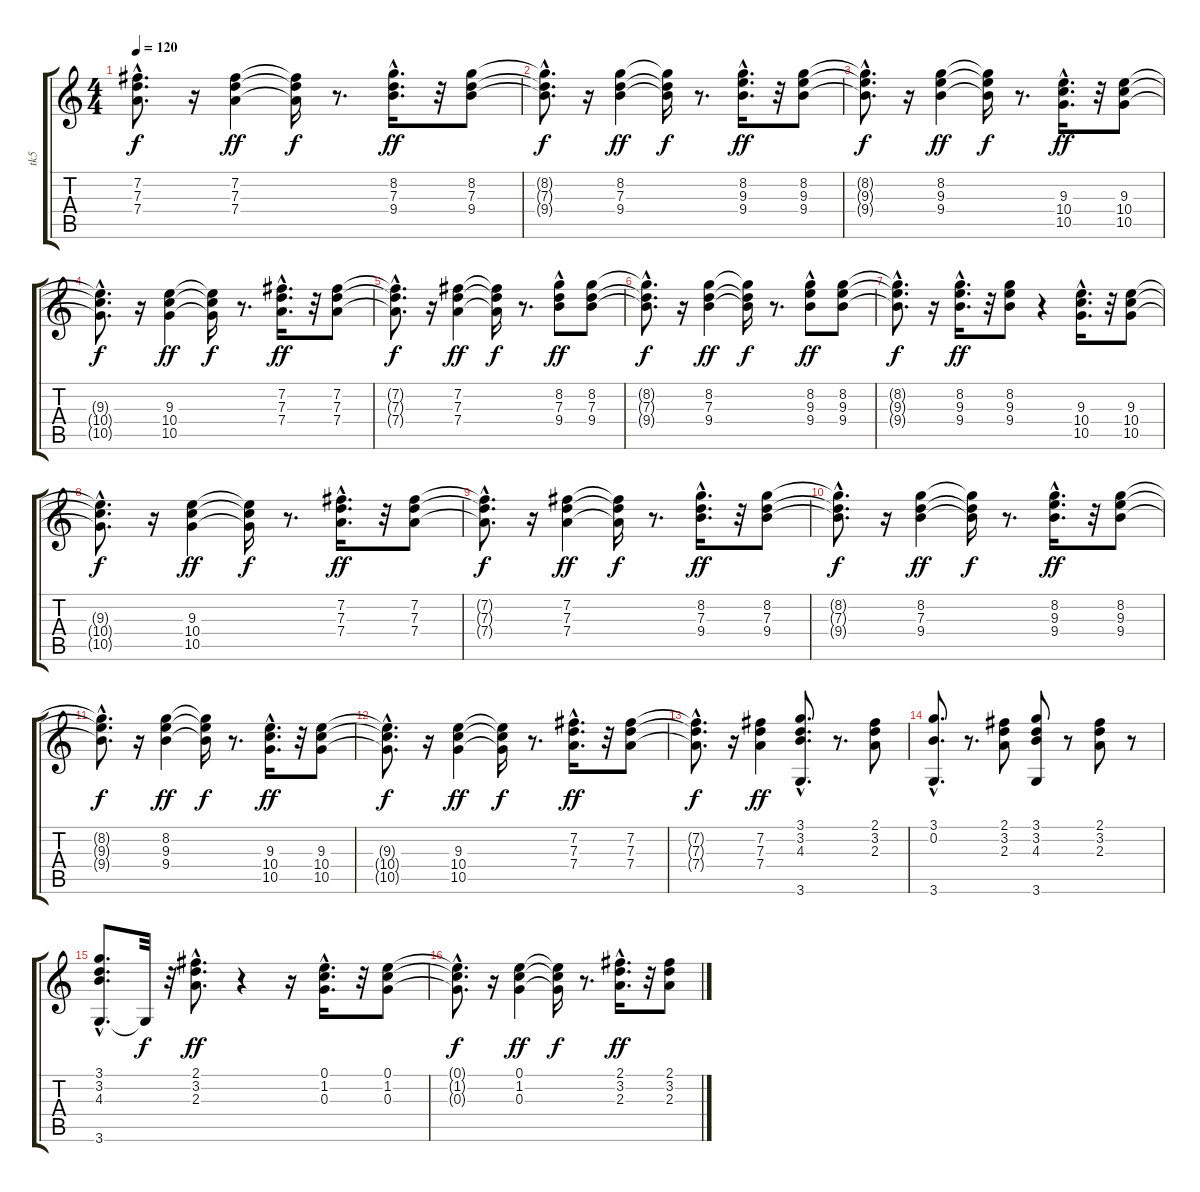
\track ("tk5" "tk5") {instrument acousticguitarsteel}
\staff {score tabs}
\tuning (E4 B3 G3 D3 A2 E2) {hide}
\ts (4 4)
\tempo 120
\clef g2
\ks c
(7.2{hac t} 7.3{hac t} 7.4{hac t}).8{d dy f} r.16 (7.2 7.3 7.4).4{dy ff} (7.2{t} 7.3{t} 7.4{t}).16{dy f} r.8{d} (8.2{hac} 7.3{hac} 9.4{hac}).16{d dy ff} r.32 (8.2 7.3 9.4).8 |
(8.2{hac t} 7.3{hac t} 9.4{hac t}).8{d dy f} r.16 (8.2 7.3 9.4).4{dy ff} (8.2{t} 7.3{t} 9.4{t}).16{dy f} r.8{d} (8.2{hac} 9.3{hac} 9.4{hac}).16{d dy ff} r.32 (8.2 9.3 9.4).8 |
(8.2{hac t} 9.3{hac t} 9.4{hac t}).8{d dy f} r.16 (8.2 9.3 9.4).4{dy ff} (8.2{t} 9.3{t} 9.4{t}).16{dy f} r.8{d} (9.3{hac} 10.4{hac} 10.5{hac}).16{d dy ff} r.32 (9.3 10.4 10.5).8 |
(9.3{hac t} 10.4{hac t} 10.5{hac t}).8{d dy f} r.16 (9.3 10.4 10.5).4{dy ff} (9.3{t} 10.4{t} 10.5{t}).16{dy f} r.8{d} (7.2{hac} 7.3{hac} 7.4{hac}).16{d dy ff} r.32 (7.2 7.3 7.4).8 |
(7.2{hac t} 7.3{hac t} 7.4{hac t}).8{d dy f} r.16 (7.2 7.3 7.4).4{dy ff} (7.2{t} 7.3{t} 7.4{t}).16{dy f} r.8{d} (8.2 7.3 9.4{hac}).8{dy ff} (8.2 7.3 9.4).8 |
(8.2{hac t} 7.3{hac t} 9.4{hac t}).8{d dy f} r.16 (8.2 7.3 9.4).4{dy ff} (8.2{t} 7.3{t} 9.4{t}).16{dy f} r.8{d} (8.2{hac} 9.3{hac} 9.4).8{dy ff} (8.2 9.3 9.4).8 |
(8.2{hac t} 9.3{hac t} 9.4{hac t}).8{d dy f} r.16 (8.2{hac} 9.3{hac} 9.4{hac}).16{d dy ff} r.32 (8.2 9.3 9.4).8 r.4 (9.3{hac} 10.4{hac} 10.5{hac}).16{d} r.32 (9.3 10.4 10.5).8 |
(9.3{hac t} 10.4{hac t} 10.5{hac t}).8{d dy f} r.16 (9.3 10.4 10.5).4{dy ff} (9.3{t} 10.4{t} 10.5{t}).16{dy f} r.8{d} (7.2{hac} 7.3{hac} 7.4{hac}).16{d dy ff} r.32 (7.2 7.3 7.4).8 |
(7.2{hac t} 7.3{hac t} 7.4{hac t}).8{d dy f} r.16 (7.2 7.3 7.4).4{dy ff} (7.2{t} 7.3{t} 7.4{t}).16{dy f} r.8{d} (8.2{hac} 7.3{hac} 9.4{hac}).16{d dy ff} r.32 (8.2 7.3 9.4).8 |
(8.2{hac t} 7.3{hac t} 9.4{hac t}).8{d dy f} r.16 (8.2 7.3 9.4).4{dy ff} (8.2{t} 7.3{t} 9.4{t}).16{dy f} r.8{d} (8.2{hac} 9.3{hac} 9.4{hac}).16{d dy ff} r.32 (8.2 9.3 9.4).8 |
(8.2{hac t} 9.3{hac t} 9.4{hac t}).8{d dy f} r.16 (8.2 9.3 9.4).4{dy ff} (8.2{t} 9.3{t} 9.4{t}).16{dy f} r.8{d} (9.3{hac} 10.4{hac} 10.5{hac}).16{d dy ff} r.32 (9.3 10.4 10.5).8 |
(9.3{hac t} 10.4{hac t} 10.5{hac t}).8{d dy f} r.16 (9.3 10.4 10.5).4{dy ff} (9.3{t} 10.4{t} 10.5{t}).16{dy f} r.8{d} (7.2{hac} 7.3{hac} 7.4{hac}).16{d dy ff} r.32 (7.2 7.3 7.4).8 |
(7.2{hac t} 7.3{hac t} 7.4{hac t}).8{d dy f} r.16 (7.2 7.3 7.4).4{dy ff} (3.1{hac} 3.2{hac} 4.3{hac} 3.6{hac}).8{d} r.8{d} (2.1 3.2 2.3).8 |
(3.1{hac} 0.2{hac} 3.6{hac}).8{d} r.8{d} (2.1 3.2 2.3).8 (3.1 3.2 4.3 3.6).8 r.8 (2.1 3.2 2.3).8 r.8 |
(3.1{hac} 3.2{hac} 4.3{hac} 3.6{hac}).8{d} 3.6{t}.32{dy f} r.32 (2.1{hac} 3.2{hac} 2.3{hac}).8{d dy ff} r.4 r.16 (0.1{hac} 1.2{hac} 0.3{hac}).16{d} r.32 (0.1 1.2 0.3).8 |
(0.1{hac t} 1.2{hac t} 0.3{hac t}).8{d dy f} r.16 (0.1 1.2 0.3).4{dy ff} (0.1{t} 1.2{t} 0.3{t}).16{dy f} r.8{d} (2.1{hac} 3.2{hac} 2.3{hac}).16{d dy ff} r.32 (2.1 3.2 2.3).8
